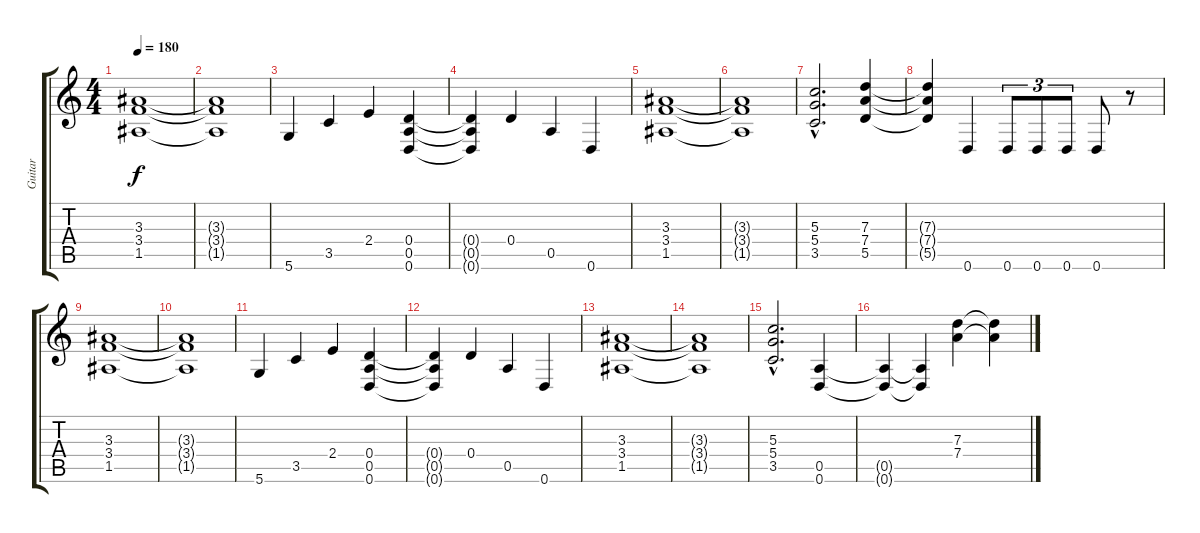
\track ("Guitar" "Guitar") {instrument distortionguitar}
\staff {score tabs}
\tuning (E4 B3 G3 D3 A2 D2) {hide}
\ts (4 4)
\tempo 180
\clef g2
\ks c
(3.3 3.4 1.5).1{dy f} |
(3.3{t} 3.4{t} 1.5{t}).1 |
5.6.4 3.5.4 2.4.4 (0.4 0.5 0.6).4 |
(0.4{t} 0.5{t} 0.6{t}).4 0.4.4 0.5.4 0.6.4 |
(3.3 3.4 1.5).1 |
(3.3{t} 3.4{t} 1.5{t}).1 |
(5.3{hac} 5.4{hac} 3.5{hac}).2{d} (7.3 7.4 5.5).4 |
(7.3{t} 7.4{t} 5.5{t}).4 0.6.4 0.6.8{tu (3 2)} 0.6.8{tu (3 2)} 0.6.8{tu (3 2)} 0.6.8 r.8 |
(3.3 3.4 1.5).1 |
(3.3{t} 3.4{t} 1.5{t}).1 |
5.6.4 3.5.4 2.4.4 (0.4 0.5 0.6).4 |
(0.4{t} 0.5{t} 0.6{t}).4 0.4.4 0.5.4 0.6.4 |
(3.3 3.4 1.5).1 |
(3.3{t} 3.4{t} 1.5{t}).1 |
(5.3{hac} 5.4{hac} 3.5{hac}).2{d} (0.5 0.6).4 |
(0.5{t} 0.6{t}).4 (0.5{t} 0.6{t}).4 (7.3 7.4).4 (7.3{t} 7.4{t}).4
